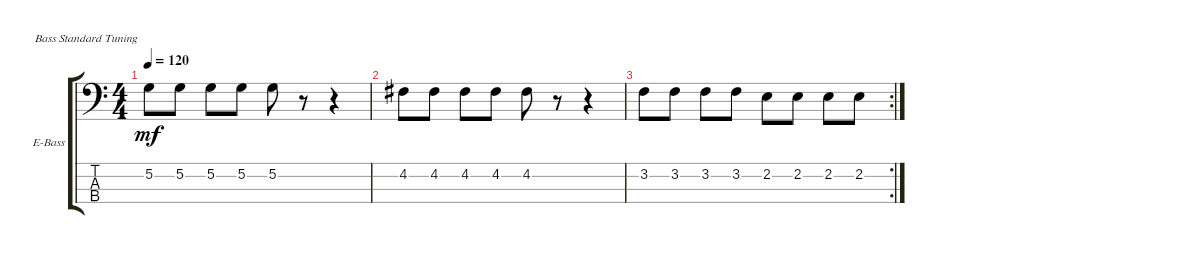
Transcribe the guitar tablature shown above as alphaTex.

\defaultSystemsLayout 4
\bracketExtendMode groupsimilarinstruments
\firstSystemTrackNameOrientation horizontal
\otherSystemsTrackNameOrientation horizontal
\track ("Electric Bass" "E-Bass") {instrument electricbassfinger}
\staff {score tabs}
\tuning (G2 D2 A1 E1)
\ts (4 4)
\tempo 120
\clef f4
\ks c
5.2.8{dy mf} 5.2.8 5.2.8 5.2.8 5.2.8 r.8 r.4 |
4.2.8 4.2.8 4.2.8 4.2.8 4.2.8 r.8 r.4 |
\rc 2
3.2.8 3.2.8 3.2.8 3.2.8 2.2.8 2.2.8 2.2.8 2.2.8
